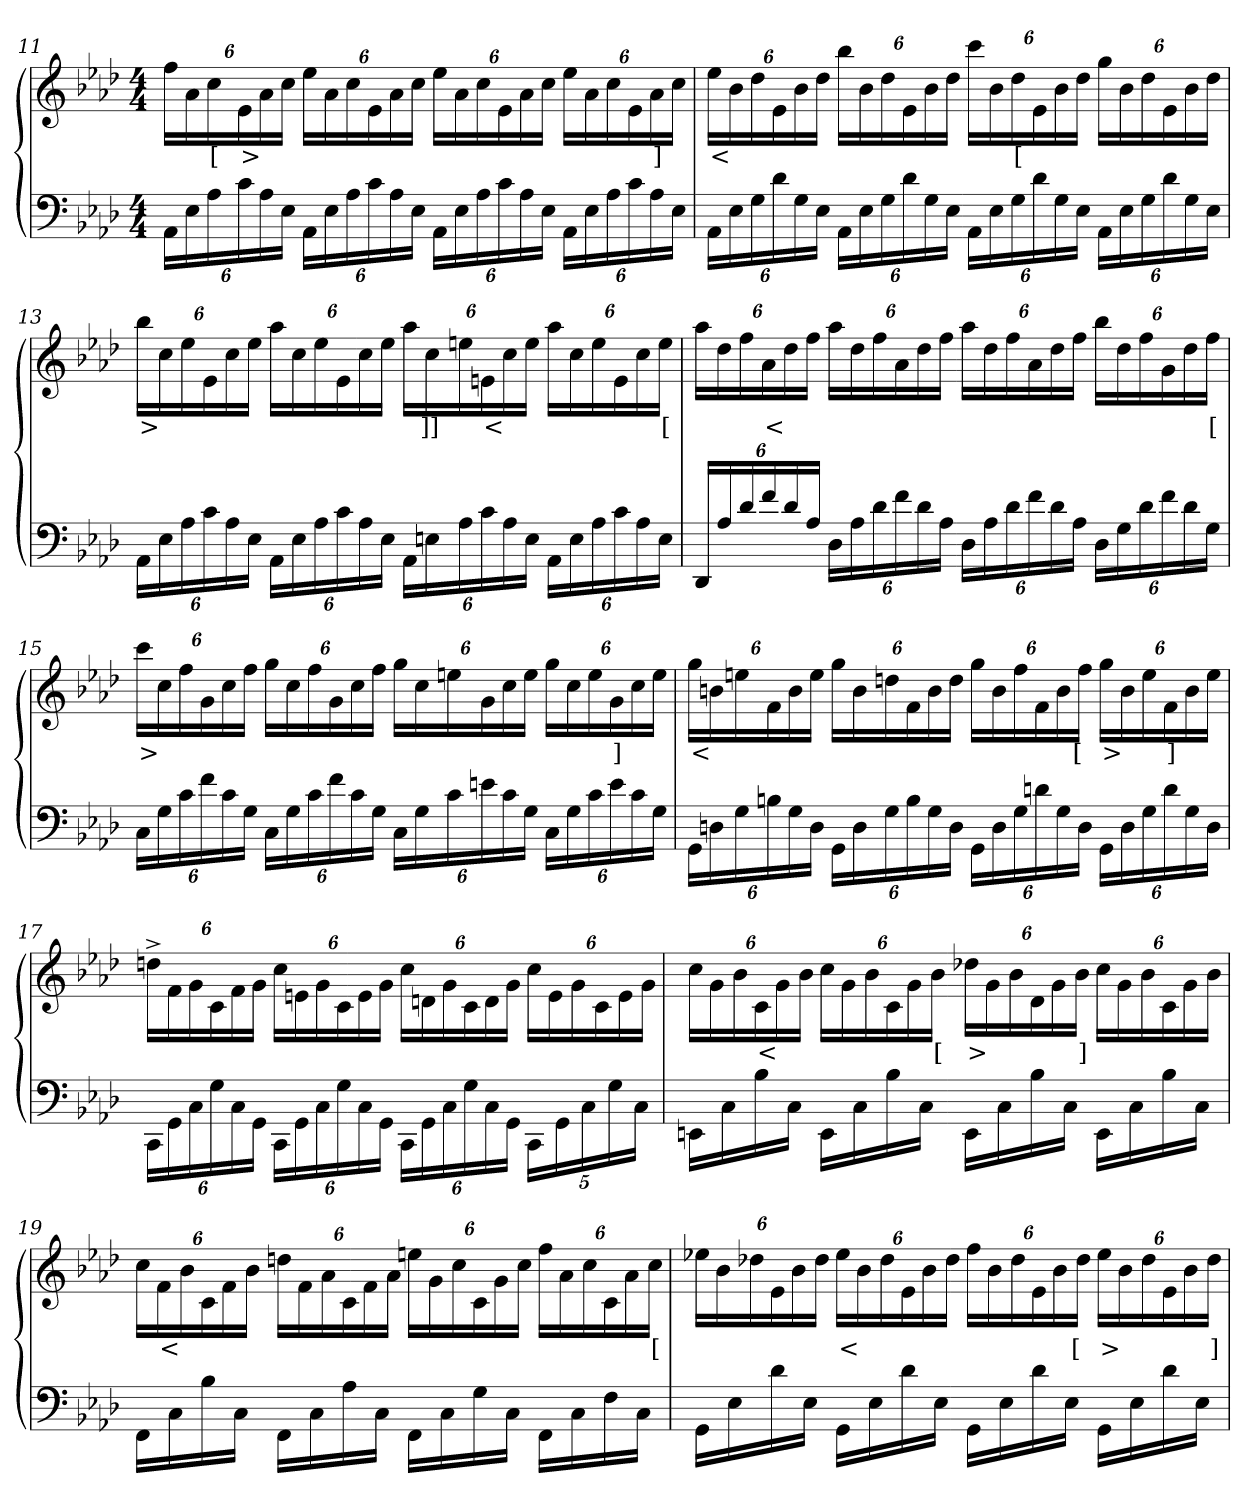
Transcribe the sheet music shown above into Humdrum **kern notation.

**kern	**kern	**text
*part2	*part1	*part1
*staff2	*staff1	*staff1
*clefF4	*clefG2	*
*k[b-e-a-d-]	*k[b-e-a-d-]	*
*M4/4	*M4/4	*
=11	=11	=11
24AA-\LL	24ff\LL	.
24E-	24a-	.
24A-	24cc	[
24c	24e-	>
24A-	24a-	.
24E-JJ	24ccJJ	.
24AA-\LL	24ee-\LL	.
24E-	24a-	.
24A-	24cc	.
24c	24e-	.
24A-	24a-	.
24E-JJ	24ccJJ	.
24AA-\LL	24ee-\LL	.
24E-	24a-	.
24A-	24cc	.
24c	24e-	.
24A-	24a-	.
24E-JJ	24ccJJ	.
24AA-\LL	24ee-\LL	.
24E-	24a-	.
24A-	24cc	.
24c	24e-	.
24A-	24a-	]
24E-JJ	24ccJJ	.
=12	=12	=12
24AA-\LL	24ee-\LL	<
24E-	24b-	.
24G	24dd-	.
24d-	24e-	.
24G	24b-	.
24E-JJ	24dd-JJ	.
24AA-\LL	24bb-\LL	.
24E-	24b-	.
24G	24dd-	.
24d-	24e-	.
24G	24b-	.
24E-JJ	24dd-JJ	.
24AA-\LL	24ccc\LL	.
24E-	24b-	.
24G	24dd-	[
24d-	24e-	.
24G	24b-	.
24E-JJ	24dd-JJ	.
24AA-\LL	24gg\LL	.
24E-	24b-	.
24G	24dd-	.
24d-	24e-	.
24G	24b-	.
24E-JJ	24dd-JJ	.
=13	=13	=13
24AA-\LL	24bb-\LL	>
24E-	24cc	.
24A-	24ee-	.
24c	24e-	.
24A-	24cc	.
24E-JJ	24ee-JJ	.
24AA-\LL	24aa-\LL	.
24E-	24cc	.
24A-	24ee-	.
24c	24e-	.
24A-	24cc	.
24E-JJ	24ee-JJ	.
24AA-\LL	24aa-\LL	.
24En	24cc	]]
24A-	24een	.
24c	24en	<
24A-	24cc	.
24EJJ	24eeJJ	.
24AA-\LL	24aa-\LL	.
24E	24cc	.
24A-	24ee	.
24c	24e	.
24A-	24cc	.
24EJJ	24eeJJ	[
=14	=14	=14
24DD-/LL	24aa-\LL	.
24A-\	24dd-	.
24d-	24ff	.
24f	24a-	<
24d-	24dd-	.
24A-JJ	24ffJJ	.
24D-\LL	24aa-\LL	.
24A-	24dd-	.
24d-	24ff	.
24f	24a-	.
24d-	24dd-	.
24A-JJ	24ffJJ	.
24D-\LL	24aa-\LL	.
24A-	24dd-	.
24d-	24ff	.
24f	24a-	.
24d-	24dd-	.
24A-JJ	24ffJJ	.
24D-\LL	24bb-\LL	.
24G	24dd-	.
24d-	24ff	.
24f	24g	.
24d-	24dd-	.
24GJJ	24ffJJ	[
=15	=15	=15
24C\LL	24ccc\LL	>
24G	24cc	.
24c	24ff	.
24f	24g	.
24c	24cc	.
24GJJ	24ffJJ	.
24C\LL	24gg\LL	.
24G	24cc	.
24c	24ff	.
24f	24g	.
24c	24cc	.
24GJJ	24ffJJ	.
24C\LL	24gg\LL	.
24G	24cc	.
24c	24een	.
24en	24g	.
24c	24cc	.
24GJJ	24eeJJ	.
24C\LL	24gg\LL	.
24G	24cc	.
24c	24ee	.
24e	24g	]
24c	24cc	.
24GJJ	24eeJJ	.
=16	=16	=16
24GG\LL	24gg\LL	<
24Dn	24bn	.
24G	24een	.
24Bn	24f	.
24G	24b	.
24DJJ	24eeJJ	.
24GG\LL	24gg\LL	.
24D	24b	.
24G	24ddn	.
24B	24f	.
24G	24b	.
24DJJ	24ddJJ	.
24GG\LL	24gg\LL	.
24D	24b	.
24G	24ff	.
24dn	24f	.
24G	24b	.
24DJJ	24ffJJ	[
24GG\LL	24gg\LL	>
24D	24b	.
24G	24ee	.
24d	24f	]
24G	24b	.
24DJJ	24eeJJ	.
=17	=17	=17
24CC\LL	24ddn^>\LL	.
24GG	24f	.
24C	24g	.
24G	24c	.
24C	24f	.
24GGJJ	24gJJ	.
24CC\LL	24cc\LL	.
24GG	24en	.
24C	24g	.
24G	24c	.
24C	24e	.
24GGJJ	24gJJ	.
24CC\LL	24cc\LL	.
24GG	24dn	.
24C	24g	.
24G	24c	.
24C	24d	.
24GGJJ	24gJJ	.
20CC\LL	24cc\LL	.
.	24e	.
20GG	.	.
.	24g	.
20C	.	.
.	24c	.
20G	.	.
.	24e	.
20CJJ	.	.
.	24gJJ	.
=18	=18	=18
16EEn\LL	24cc\LL	.
.	24g	.
16C	.	.
.	24b-	.
16B-	24c	<
.	24g	.
16CJJ	.	.
.	24b-JJ	.
16EE\LL	24cc\LL	.
.	24g	.
16C	.	.
.	24b-	.
16B-	24c	.
.	24g	.
16CJJ	.	.
.	24b-JJ	[
16EE\LL	24dd-X\LL	>
.	24g	.
16C	.	.
.	24b-	.
16B-	24d-	.
.	24g	.
16CJJ	.	.
.	24b-JJ	]
16EE\LL	24cc\LL	.
.	24g	.
16C	.	.
.	24b-	.
16B-	24c	.
.	24g	.
16CJJ	.	.
.	24b-JJ	.
=19	=19	=19
16FF\LL	24cc\LL	.
.	24f	<
16C	.	.
.	24b-	.
16B-	24c	.
.	24f	.
16CJJ	.	.
.	24b-JJ	.
16FF\LL	24ddn\LL	.
.	24f	.
16C	.	.
.	24a-	.
16A-	24c	.
.	24f	.
16CJJ	.	.
.	24a-JJ	.
16FF\LL	24een\LL	.
.	24g	.
16C	.	.
.	24cc	.
16G	24c	.
.	24g	.
16CJJ	.	.
.	24ccJJ	.
16FF\LL	24ff\LL	.
.	24a-	.
16C	.	.
.	24cc	.
16F	24c	.
.	24a-	.
16CJJ	.	.
.	24ccJJ	[
=20	=20	=20
16GG\LL	24ee-X\LL	.
.	24b-	.
16E-	.	.
.	24dd-X	.
16d-	24e-	.
.	24b-	.
16E-JJ	.	.
.	24dd-JJ	.
16GG\LL	24ee-\LL	<
.	24b-	.
16E-	.	.
.	24dd-	.
16d-	24e-	.
.	24b-	.
16E-JJ	.	.
.	24dd-JJ	.
16GG\LL	24ff\LL	.
.	24b-	.
16E-	.	.
.	24dd-	.
16d-	24e-	.
.	24b-	.
16E-JJ	.	.
.	24dd-JJ	[
16GG\LL	24ee-\LL	>
.	24b-	.
16E-	.	.
.	24dd-	.
16d-	24e-	.
.	24b-	.
16E-JJ	.	.
.	24dd-JJ	]
=	=	=
*-	*-	*-
